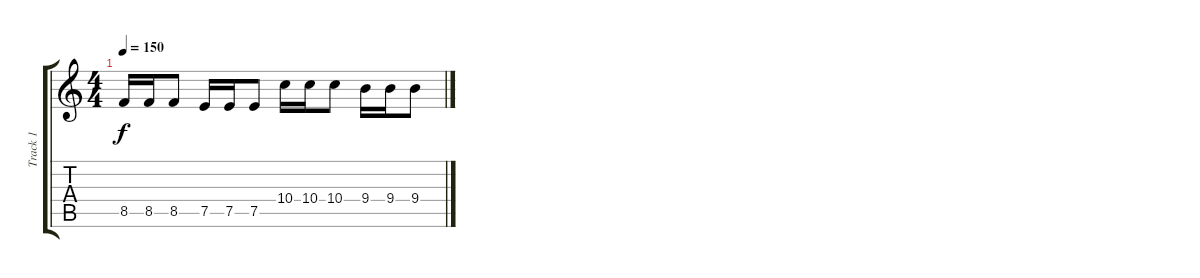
\track ("Track 1" "Track 1") {instrument distortionguitar}
\staff {score tabs}
\tuning (E4 B3 G3 D3 A2 E2) {hide}
\ts (4 4)
\tempo 150
\clef g2
\ks c
8.5.16{dy f} 8.5.16 8.5.8 7.5.16 7.5.16 7.5.8 10.4.16 10.4.16 10.4.8 9.4.16 9.4.16 9.4.8
